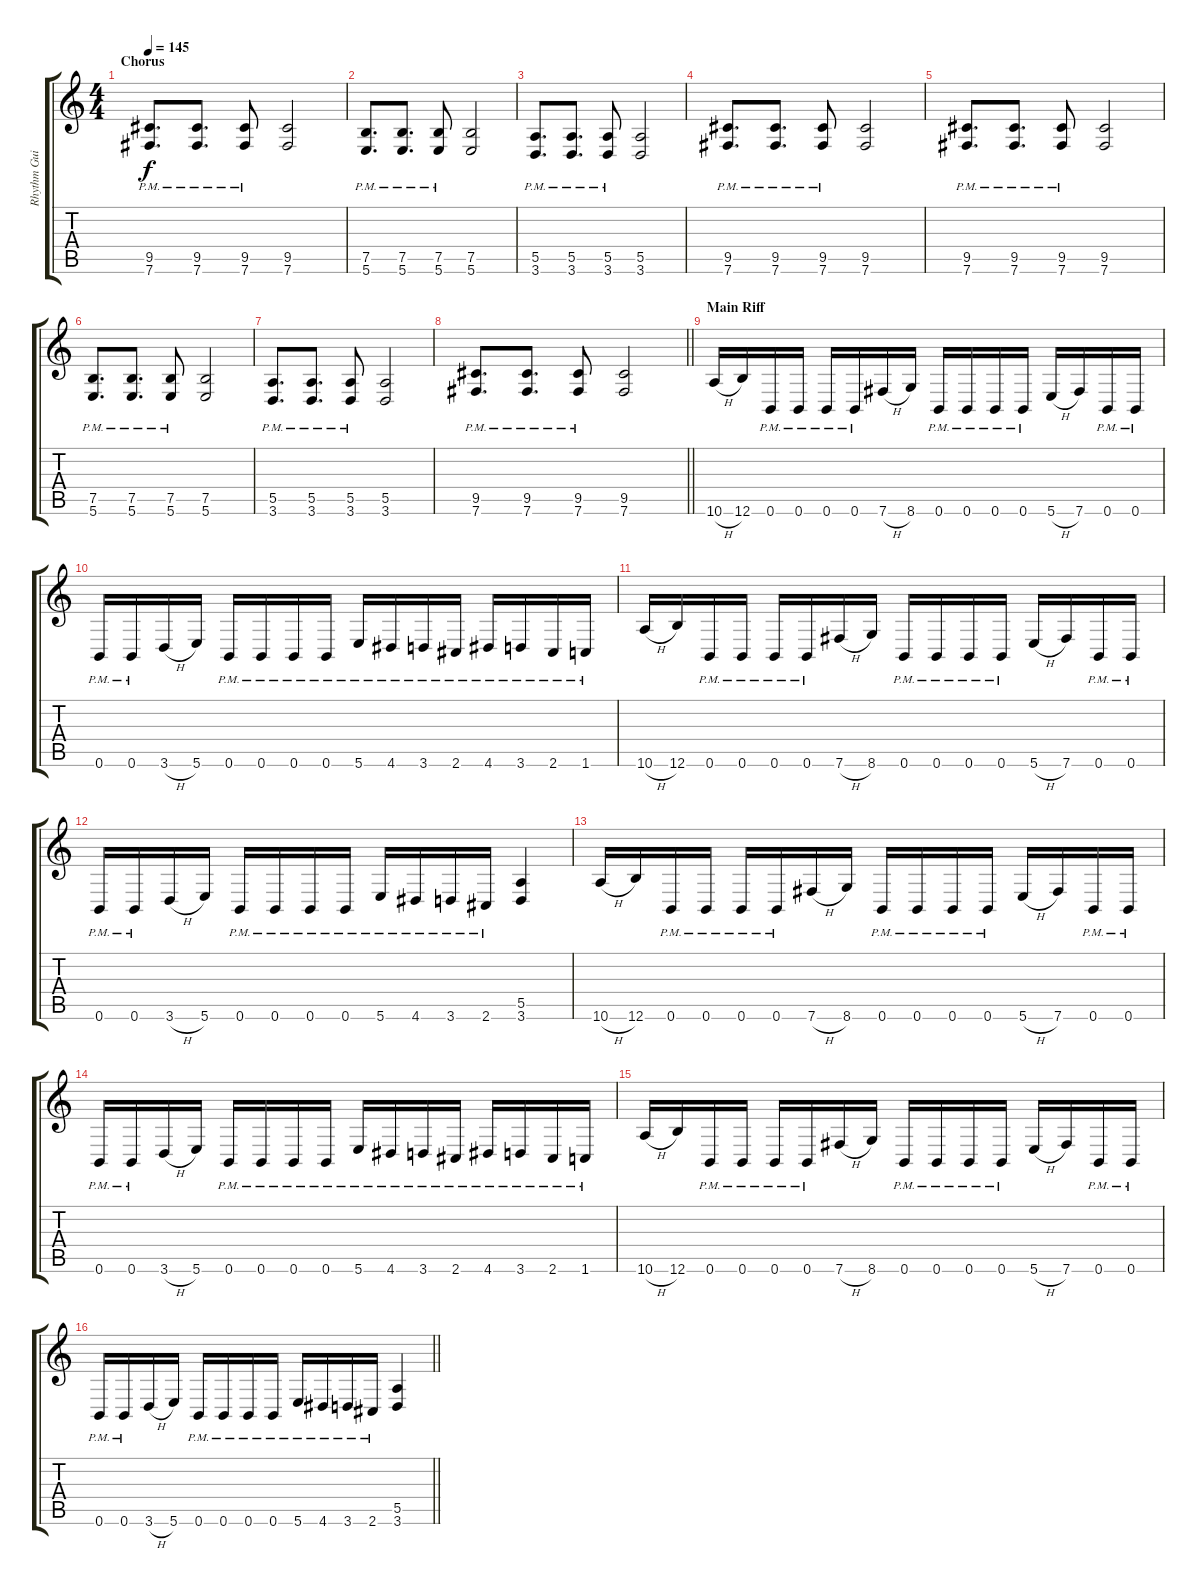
\track ("Rhythm Guitar" "Rhythm Gui") {instrument distortionguitar}
\staff {score tabs}
\tuning (B3 Gb3 D3 A2 E2 B1) {hide}
\ts (4 4)
\section ("" "Chorus")
\tempo 145
\clef g2
\ks c
(9.5{pm} 7.6{pm}).8{d dy f} (9.5{pm} 7.6{pm}).8{d} (9.5{pm} 7.6{pm}).8 (9.5 7.6).2 |
(7.5{pm} 5.6{pm}).8{d} (7.5{pm} 5.6{pm}).8{d} (7.5{pm} 5.6{pm}).8 (7.5 5.6).2 |
(5.5{pm} 3.6{pm}).8{d} (5.5{pm} 3.6{pm}).8{d} (5.5{pm} 3.6{pm}).8 (5.5 3.6).2 |
(9.5{pm} 7.6{pm}).8{d} (9.5{pm} 7.6{pm}).8{d} (9.5{pm} 7.6{pm}).8 (9.5 7.6).2 |
(9.5{pm} 7.6{pm}).8{d} (9.5{pm} 7.6{pm}).8{d} (9.5{pm} 7.6{pm}).8 (9.5 7.6).2 |
(7.5{pm} 5.6{pm}).8{d} (7.5{pm} 5.6{pm}).8{d} (7.5{pm} 5.6{pm}).8 (7.5 5.6).2 |
(5.5{pm} 3.6{pm}).8{d} (5.5{pm} 3.6{pm}).8{d} (5.5{pm} 3.6{pm}).8 (5.5 3.6).2 |
\barLineRight lightlight
(9.5{pm} 7.6{pm}).8{d} (9.5{pm} 7.6{pm}).8{d} (9.5{pm} 7.6{pm}).8 (9.5 7.6).2 |
\section ("" "Main Riff")
10.6{h}.16 12.6.16 0.6{pm}.16 0.6{pm}.16 0.6{pm}.16 0.6{pm}.16 7.6{h}.16 8.6.16 0.6{pm}.16 0.6{pm}.16 0.6{pm}.16 0.6{pm}.16 5.6{h}.16 7.6.16 0.6{pm}.16 0.6{pm}.16 |
0.6{pm}.16 0.6{pm}.16 3.6{h}.16 5.6.16 0.6{pm}.16 0.6{pm}.16 0.6{pm}.16 0.6{pm}.16 5.6{pm}.16 4.6{pm}.16 3.6{pm}.16 2.6{pm}.16 4.6{pm}.16 3.6{pm}.16 2.6{pm}.16 1.6{pm}.16 |
10.6{h}.16 12.6.16 0.6{pm}.16 0.6{pm}.16 0.6{pm}.16 0.6{pm}.16 7.6{h}.16 8.6.16 0.6{pm}.16 0.6{pm}.16 0.6{pm}.16 0.6{pm}.16 5.6{h}.16 7.6.16 0.6{pm}.16 0.6{pm}.16 |
0.6{pm}.16 0.6{pm}.16 3.6{h}.16 5.6.16 0.6{pm}.16 0.6{pm}.16 0.6{pm}.16 0.6{pm}.16 5.6{pm}.16 4.6{pm}.16 3.6{pm}.16 2.6{pm}.16 (5.5 3.6).4 |
10.6{h}.16 12.6.16 0.6{pm}.16 0.6{pm}.16 0.6{pm}.16 0.6{pm}.16 7.6{h}.16 8.6.16 0.6{pm}.16 0.6{pm}.16 0.6{pm}.16 0.6{pm}.16 5.6{h}.16 7.6.16 0.6{pm}.16 0.6{pm}.16 |
0.6{pm}.16 0.6{pm}.16 3.6{h}.16 5.6.16 0.6{pm}.16 0.6{pm}.16 0.6{pm}.16 0.6{pm}.16 5.6{pm}.16 4.6{pm}.16 3.6{pm}.16 2.6{pm}.16 4.6{pm}.16 3.6{pm}.16 2.6{pm}.16 1.6{pm}.16 |
10.6{h}.16 12.6.16 0.6{pm}.16 0.6{pm}.16 0.6{pm}.16 0.6{pm}.16 7.6{h}.16 8.6.16 0.6{pm}.16 0.6{pm}.16 0.6{pm}.16 0.6{pm}.16 5.6{h}.16 7.6.16 0.6{pm}.16 0.6{pm}.16 |
\barLineRight lightlight
0.6{pm}.16 0.6{pm}.16 3.6{h}.16 5.6.16 0.6{pm}.16 0.6{pm}.16 0.6{pm}.16 0.6{pm}.16 5.6{pm}.16 4.6{pm}.16 3.6{pm}.16 2.6{pm}.16 (5.5 3.6).4
